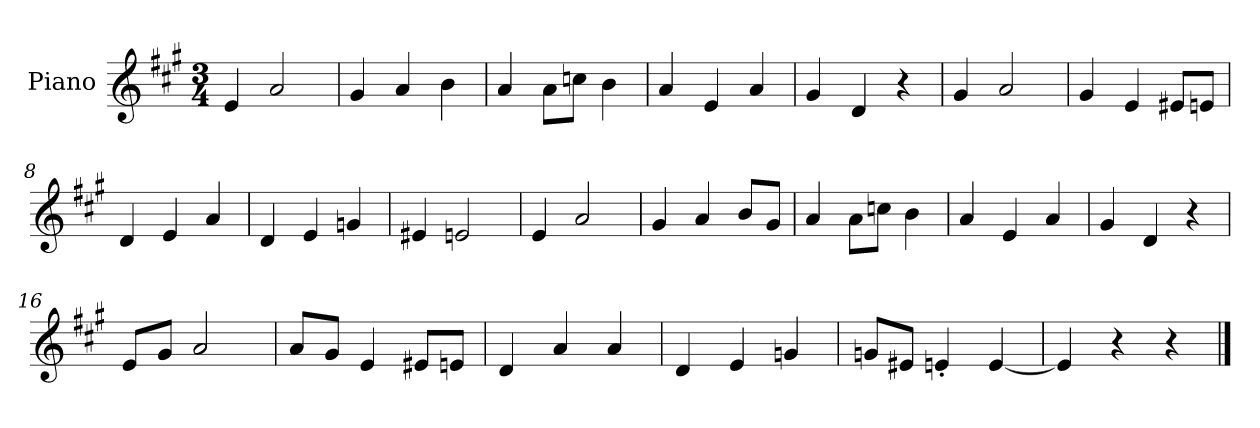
**kern
*part1
*staff1
*I"Piano
*I'P-no
*clefG2
*k[f#c#g#]
*M3/4
*MM177
=1
4e/
2a/
=2
4g#/
4a/
4b\
=3
4a/
8a\L
8ccn\J
4b\
=4
4a/
4e/
4a/
=5
4g#/
4d/
4r
=6
4g#/
2a/
=7
4g#/
4e/
8e#X/L
8en/J
=8
4d/
4e/
4a/
=9
4d/
4e/
4gn/
!!LO:LB:g=z
=10
4e#X/
2en/
=11
4e/
2a/
=12
4g#/
4a/
8b/L
8g#/J
=13
4a/
8a\L
8ccn\J
4b\
=14
4a/
4e/
4a/
=15
4g#/
4d/
4r
=16
8e/L
8g#/J
2a/
=17
8a/L
8g#/J
4e/
8e#X/L
8en/J
=18
4d/
4a/
4a/
=19
4d/
4e/
4gn/
!!LO:LB:g=z
=20
8gn/L
8e#X/J
4en'/
[4e/
=21
4e/]
4r
4r
==
*-
